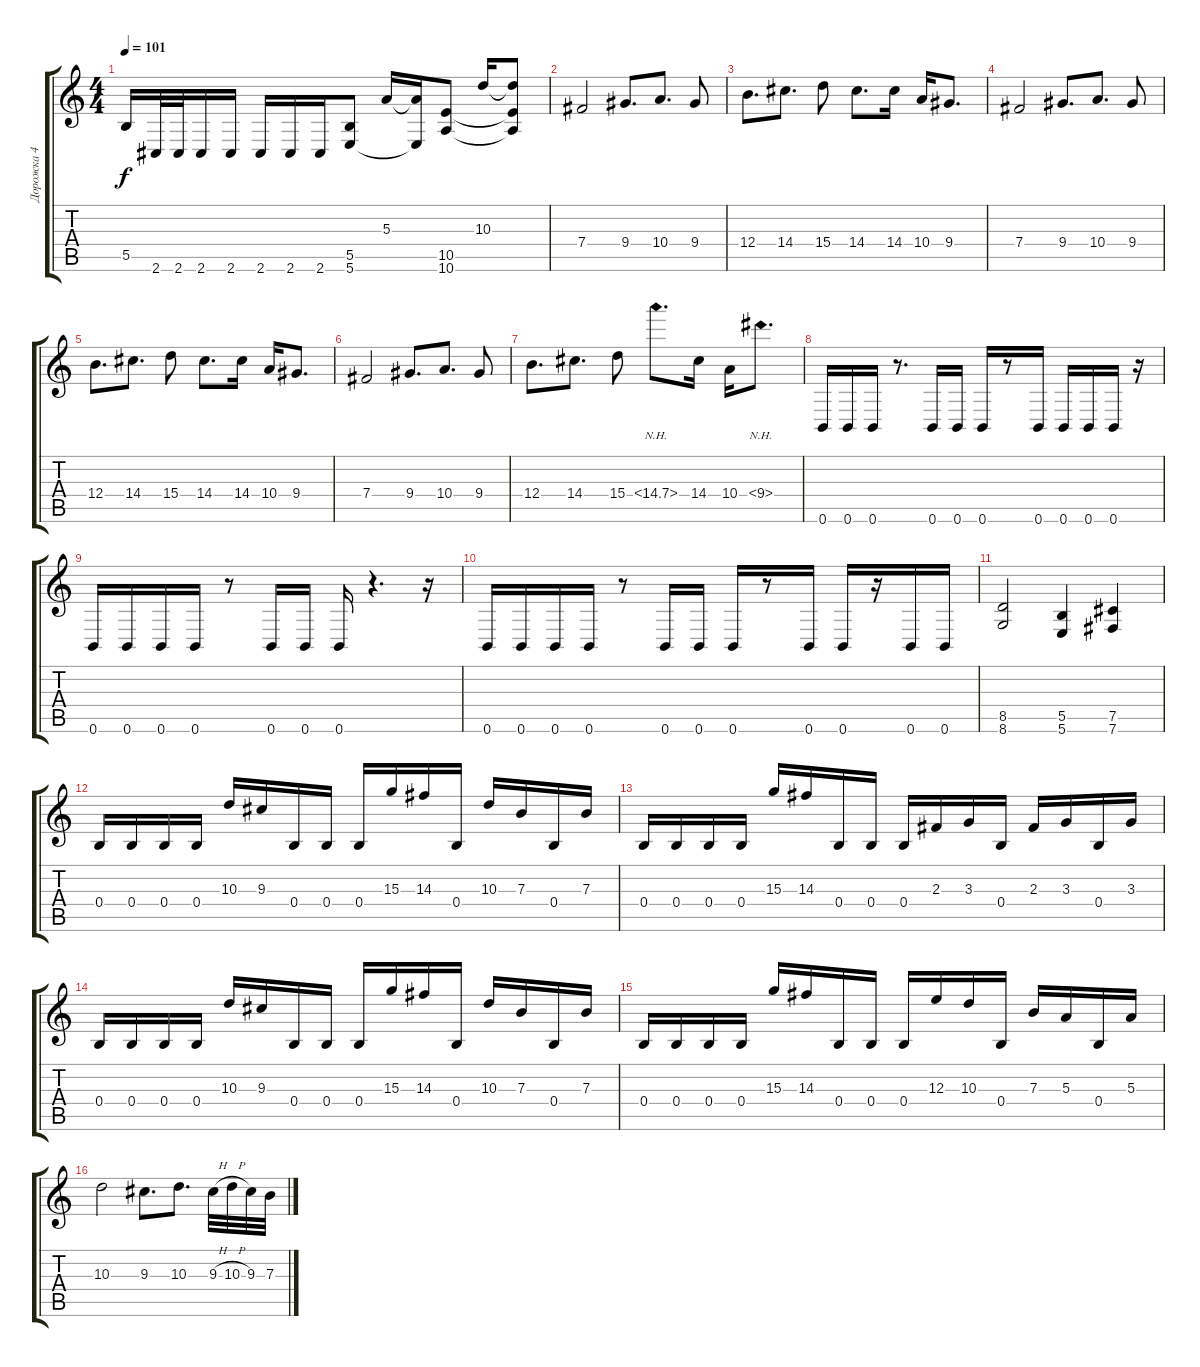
\track ("Дорожка 4" "Дорожка 4") {instrument overdrivenguitar}
\staff {score tabs}
\tuning (Db4 Ab3 E3 B2 Gb2 B1) {hide}
\ts (4 4)
\tempo 101
\clef g2
\ks c
5.5{t}.16{dy f} 2.6.32 2.6.32 2.6.16 2.6.16 2.6.16 2.6.16 2.6.16 (5.5 5.6).8 5.3.16 (5.3{t} 5.6{t}).16 (10.5 10.6).8 10.3.16 (10.3{t} 10.5{t} 10.6{t}).8 |
7.4.2 9.4.8{d} 10.4.8{d} 9.4.8 |
12.4.8{d} 14.4.8{d} 15.4.8 14.4.8{d} 14.4.16 10.4.16 9.4.8{d} |
7.4.2 9.4.8{d} 10.4.8{d} 9.4.8 |
12.4.8{d} 14.4.8{d} 15.4.8 14.4.8{d} 14.4.16 10.4.16 9.4.8{d} |
7.4.2 9.4.8{d} 10.4.8{d} 9.4.8 |
12.4.8{d} 14.4.8{d} 15.4.8 14.4{nh}.8{d} 14.4.16 10.4.16 9.4{nh}.8{d} |
0.6.16 0.6.16 0.6.16 r.8{d} 0.6.16 0.6.16 0.6.16 r.8 0.6.16 0.6.16 0.6.16 0.6.16 r.16 |
0.6.16 0.6.16 0.6.16 0.6.16 r.8 0.6.16 0.6.16 0.6.16 r.4{d} r.16 |
0.6.16 0.6.16 0.6.16 0.6.16 r.8 0.6.16 0.6.16 0.6.16 r.8 0.6.16 0.6.16 r.16 0.6.16 0.6.16 |
(8.5 8.6).2 (5.5 5.6).4 (7.5 7.6).4 |
0.4.16 0.4.16 0.4.16 0.4.16 10.3.16 9.3.16 0.4.16 0.4.16 0.4.16 15.3.16 14.3.16 0.4.16 10.3.16 7.3.16 0.4.16 7.3.16 |
0.4.16 0.4.16 0.4.16 0.4.16 15.3.16 14.3.16 0.4.16 0.4.16 0.4.16 2.3.16 3.3.16 0.4.16 2.3.16 3.3.16 0.4.16 3.3.16 |
0.4.16 0.4.16 0.4.16 0.4.16 10.3.16 9.3.16 0.4.16 0.4.16 0.4.16 15.3.16 14.3.16 0.4.16 10.3.16 7.3.16 0.4.16 7.3.16 |
0.4.16 0.4.16 0.4.16 0.4.16 15.3.16 14.3.16 0.4.16 0.4.16 0.4.16 12.3.16 10.3.16 0.4.16 7.3.16 5.3.16 0.4.16 5.3.16 |
10.3.2 9.3.8{d} 10.3.8{d} 9.3{h}.32 10.3{h}.32 9.3.32 7.3.32
